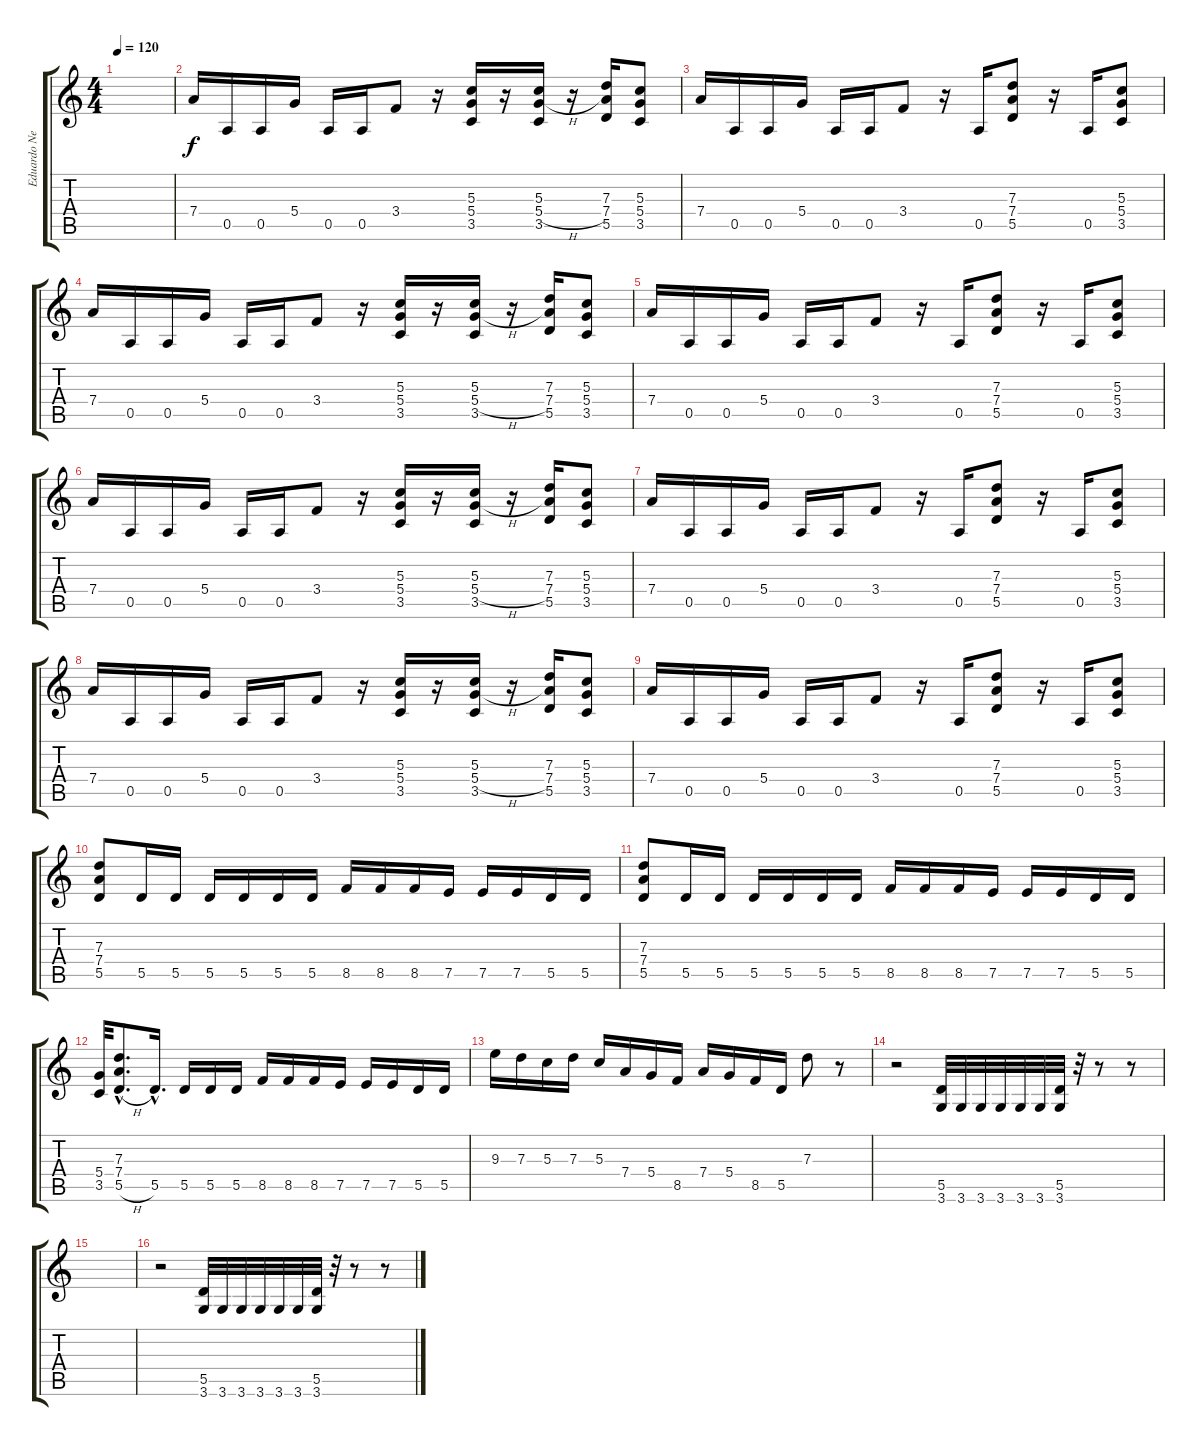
\track ("Eduardo Neves - Guitar" "Eduardo Ne") {instrument overdrivenguitar}
\staff {score tabs}
\tuning (E4 B3 G3 D3 A2 E2) {hide}
\ts (4 4)
\tempo 120
\clef g2
\ks c
|
7.4.16 0.5.16 0.5.16 5.4.16 0.5.16 0.5.16 3.4.8 r.16 (5.3 5.4 3.5).16 r.16 (5.3 5.4{h} 3.5).16 r.16 (7.3 7.4 5.5).16 (5.3 5.4 3.5).8 |
7.4.16 0.5.16 0.5.16 5.4.16 0.5.16 0.5.16 3.4.8 r.16 0.5.16 (7.3 7.4 5.5).8 r.16 0.5.16 (5.3 5.4 3.5).8 |
7.4.16 0.5.16 0.5.16 5.4.16 0.5.16 0.5.16 3.4.8 r.16 (5.3 5.4 3.5).16 r.16 (5.3 5.4{h} 3.5).16 r.16 (7.3 7.4 5.5).16 (5.3 5.4 3.5).8 |
7.4.16 0.5.16 0.5.16 5.4.16 0.5.16 0.5.16 3.4.8 r.16 0.5.16 (7.3 7.4 5.5).8 r.16 0.5.16 (5.3 5.4 3.5).8 |
7.4.16 0.5.16 0.5.16 5.4.16 0.5.16 0.5.16 3.4.8 r.16 (5.3 5.4 3.5).16 r.16 (5.3 5.4{h} 3.5).16 r.16 (7.3 7.4 5.5).16 (5.3 5.4 3.5).8 |
7.4.16 0.5.16 0.5.16 5.4.16 0.5.16 0.5.16 3.4.8 r.16 0.5.16 (7.3 7.4 5.5).8 r.16 0.5.16 (5.3 5.4 3.5).8 |
7.4.16 0.5.16 0.5.16 5.4.16 0.5.16 0.5.16 3.4.8 r.16 (5.3 5.4 3.5).16 r.16 (5.3 5.4{h} 3.5).16 r.16 (7.3 7.4 5.5).16 (5.3 5.4 3.5).8 |
7.4.16 0.5.16 0.5.16 5.4.16 0.5.16 0.5.16 3.4.8 r.16 0.5.16 (7.3 7.4 5.5).8 r.16 0.5.16 (5.3 5.4 3.5).8 |
(7.3 7.4 5.5).8 5.5.16 5.5.16 5.5.16 5.5.16 5.5.16 5.5.16 8.5.16 8.5.16 8.5.16 7.5.16 7.5.16 7.5.16 5.5.16 5.5.16 |
(7.3 7.4 5.5).8 5.5.16 5.5.16 5.5.16 5.5.16 5.5.16 5.5.16 8.5.16 8.5.16 8.5.16 7.5.16 7.5.16 7.5.16 5.5.16 5.5.16 |
(5.4 3.5).32 (7.3{hac} 7.4{hac} 5.5{h hac}).8{d} 5.5{hac}.16{d} 5.5.16 5.5.16 5.5.16 8.5.16 8.5.16 8.5.16 7.5.16 7.5.16 7.5.16 5.5.16 5.5.16 |
9.3.16 7.3.16 5.3.16 7.3.16 5.3.16 7.4.16 5.4.16 8.5.16 7.4.16 5.4.16 8.5.16 5.5.16 7.3.8 r.8 |
r.2 (5.5 3.6).32 3.6.32 3.6.32 3.6.32 3.6.32 3.6.32 (5.5 3.6).32 r.32 r.8 r.8 |
|
r.2 (5.5 3.6).32 3.6.32 3.6.32 3.6.32 3.6.32 3.6.32 (5.5 3.6).32 r.32 r.8 r.8
